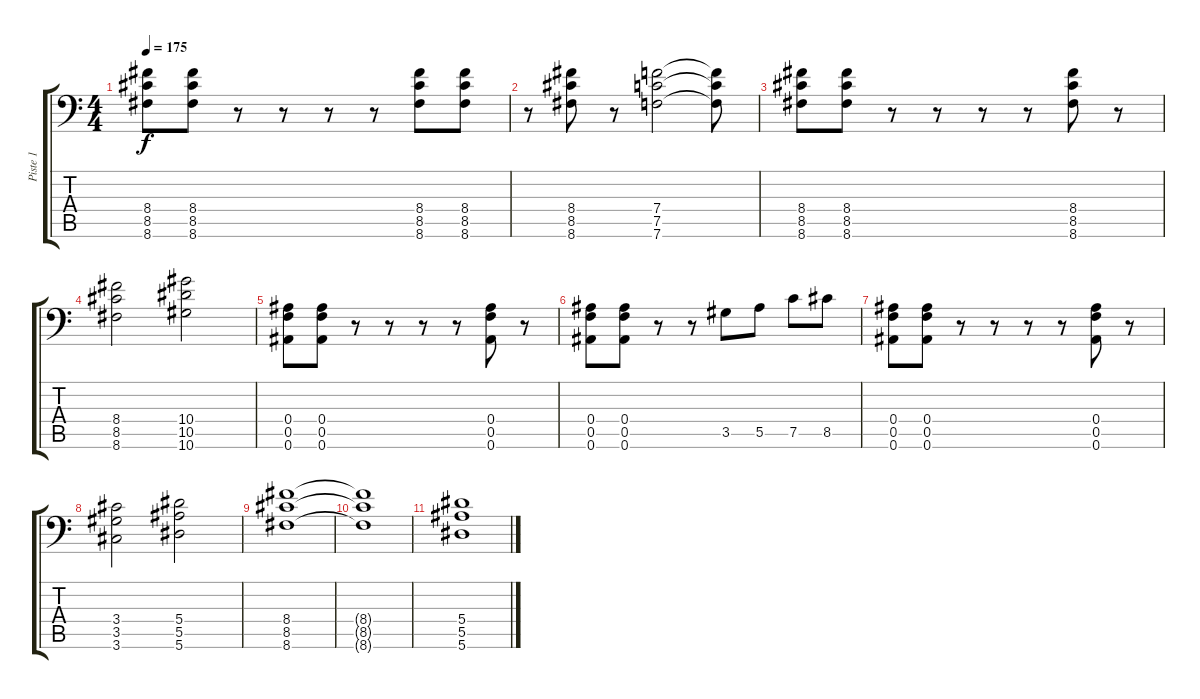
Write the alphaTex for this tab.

\track ("Piste 1" "Piste 1") {instrument distortionguitar}
\staff {score tabs}
\tuning (C4 G3 Eb3 Bb2 F2 Bb1) {hide}
\ts (4 4)
\tempo 175
\clef f4
\ks c
(8.4 8.5 8.6).8{dy f} (8.4 8.5 8.6).8 r.8 r.8 r.8 r.8 (8.4 8.5 8.6).8 (8.4 8.5 8.6).8 |
r.8 (8.4 8.5 8.6).8 r.8 (7.4 7.5 7.6).2 (7.4{t} 7.5{t} 7.6{t}).8 |
(8.4 8.5 8.6).8 (8.4 8.5 8.6).8 r.8 r.8 r.8 r.8 (8.4 8.5 8.6).8 r.8 |
(8.4 8.5 8.6).2 (10.4 10.5 10.6).2 |
(0.4 0.5 0.6).8 (0.4 0.5 0.6).8 r.8 r.8 r.8 r.8 (0.4 0.5 0.6).8 r.8 |
(0.4 0.5 0.6).8 (0.4 0.5 0.6).8 r.8 r.8 3.5.8 5.5.8 7.5.8 8.5.8 |
(0.4 0.5 0.6).8 (0.4 0.5 0.6).8 r.8 r.8 r.8 r.8 (0.4 0.5 0.6).8 r.8 |
(3.4 3.5 3.6).2 (5.4 5.5 5.6).2 |
(8.4 8.5 8.6).1 |
(8.4{t} 8.5{t} 8.6{t}).1 |
(5.4 5.5 5.6).1
